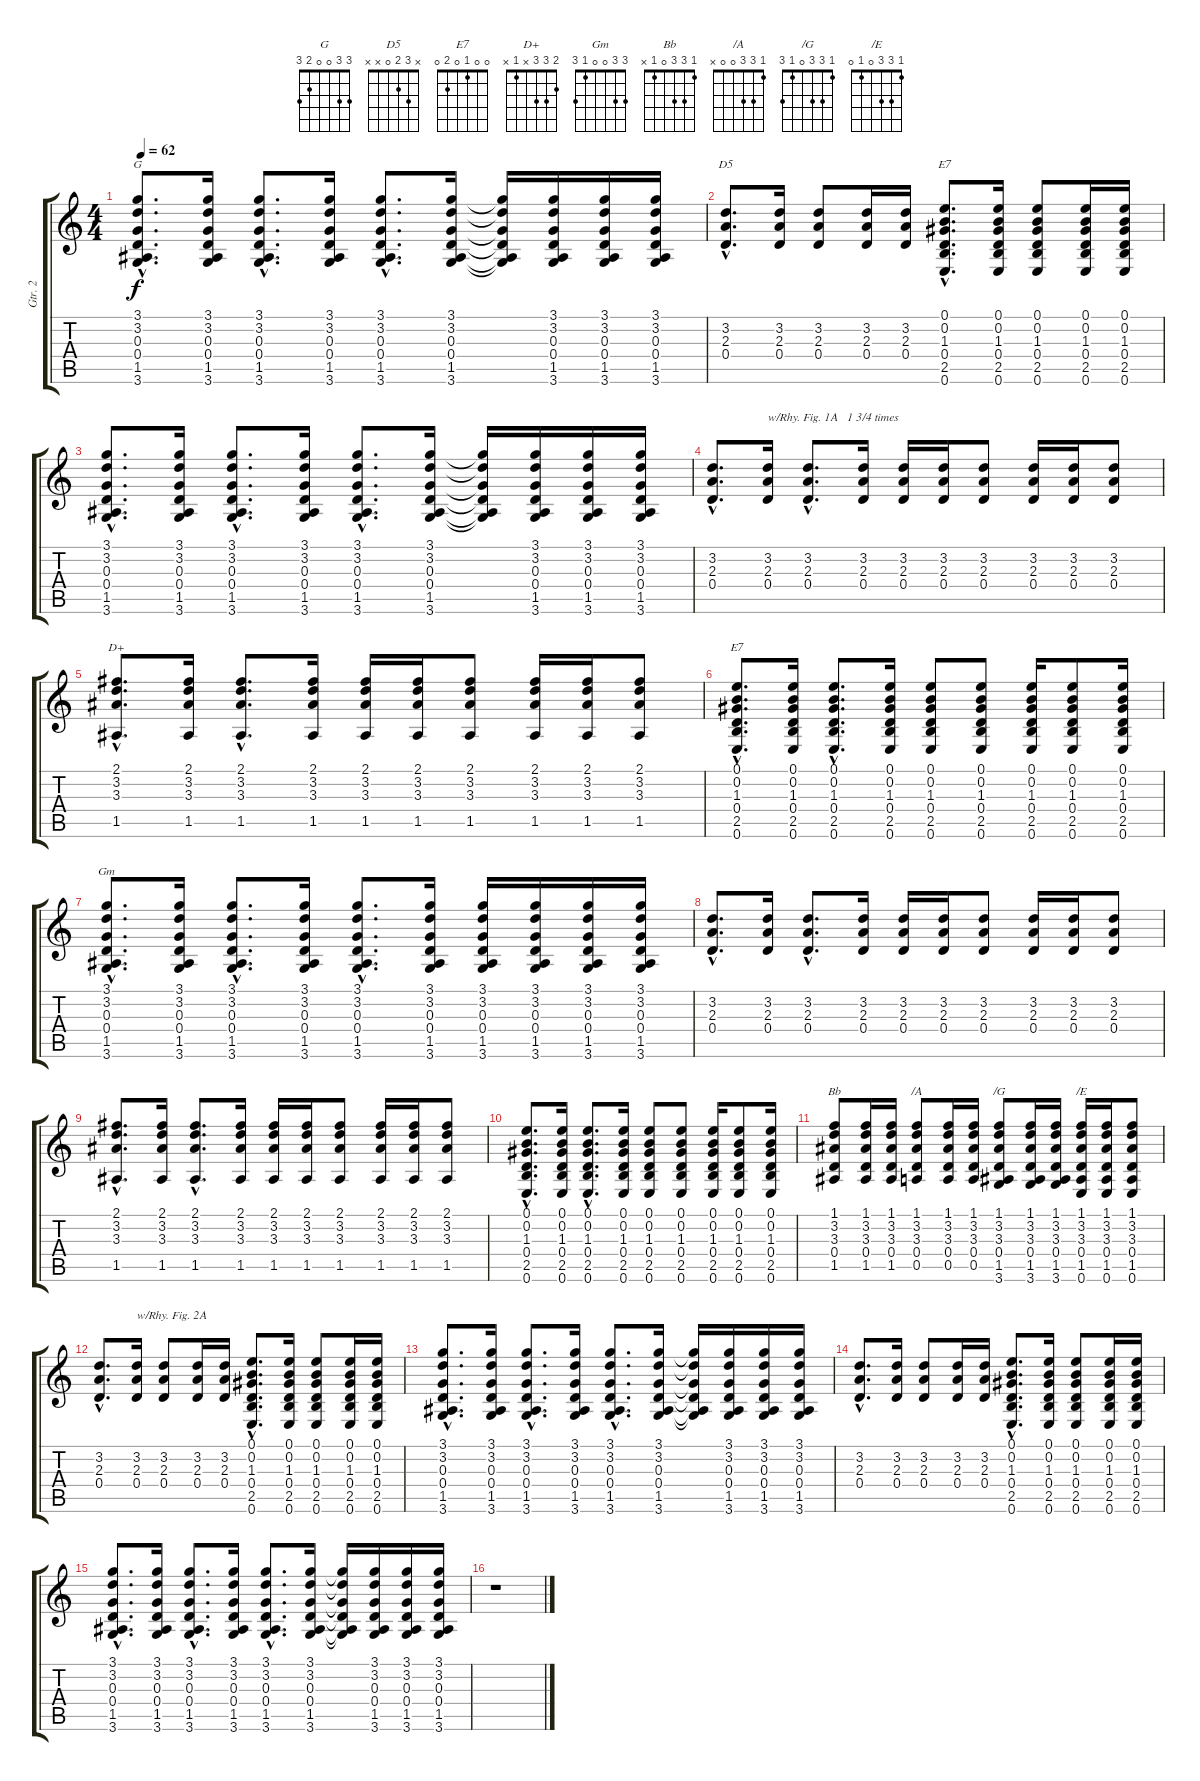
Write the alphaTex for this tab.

\track ("Gtr. 2" "Gtr. 2") {instrument acousticguitarsteel}
\staff {score tabs}
\tuning (E4 B3 G3 D3 A2 E2) {hide}
\chord ("G" 3 3 0 0 2 3)
\chord ("D5" x 3 2 0 x x)
\chord ("E7" x x x x x x) {firstfret 0}
\chord ("D+" 2 3 3 x 1 x)
\chord ("E7" 0 0 1 0 2 0)
\chord ("Gm" 3 3 0 0 1 3)
\chord ("Bb" 1 3 3 0 1 x)
\chord ("/A" 1 3 3 0 0 x)
\chord ("/G" 1 3 3 0 1 3)
\chord ("/E" 1 3 3 0 1 0)
\ts (4 4)
\tempo 62
\clef g2
\ks c
(3.1{hac} 3.2{hac} 0.3{hac} 0.4{hac} 1.5{hac} 3.6{hac}).8{d ch "G" dy f} (3.1 3.2 0.3 0.4 1.5 3.6).16 (3.1{hac} 3.2{hac} 0.3{hac} 0.4{hac} 1.5{hac} 3.6{hac}).8{d} (3.1 3.2 0.3 0.4 1.5 3.6).16 (3.1{hac} 3.2{hac} 0.3{hac} 0.4{hac} 1.5{hac} 3.6{hac}).8{d} (3.1 3.2 0.3 0.4 1.5 3.6).16 (3.1{t} 3.2{t} 0.3{t} 0.4{t} 1.5{t} 3.6{t}).16 (3.1 3.2 0.3 0.4 1.5 3.6).16 (3.1 3.2 0.3 0.4 1.5 3.6).16 (3.1 3.2 0.3 0.4 1.5 3.6).16 |
(3.2{hac} 2.3{hac} 0.4{hac}).8{d ch "D5"} (3.2 2.3 0.4).16 (3.2 2.3 0.4).8 (3.2 2.3 0.4).16 (3.2 2.3 0.4).16 (0.1{hac} 0.2{hac} 1.3{hac} 0.4{hac} 2.5{hac} 0.6{hac}).8{d ch "E7"} (0.1 0.2 1.3 0.4 2.5 0.6).16 (0.1 0.2 1.3 0.4 2.5 0.6).8 (0.1 0.2 1.3 0.4 2.5 0.6).16 (0.1 0.2 1.3 0.4 2.5 0.6).16 |
(3.1{hac} 3.2{hac} 0.3{hac} 0.4{hac} 1.5{hac} 3.6{hac}).8{d} (3.1 3.2 0.3 0.4 1.5 3.6).16 (3.1{hac} 3.2{hac} 0.3{hac} 0.4{hac} 1.5{hac} 3.6{hac}).8{d} (3.1 3.2 0.3 0.4 1.5 3.6).16 (3.1{hac} 3.2{hac} 0.3{hac} 0.4{hac} 1.5{hac} 3.6{hac}).8{d} (3.1 3.2 0.3 0.4 1.5 3.6).16 (3.1{t} 3.2{t} 0.3{t} 0.4{t} 1.5{t} 3.6{t}).16 (3.1 3.2 0.3 0.4 1.5 3.6).16 (3.1 3.2 0.3 0.4 1.5 3.6).16 (3.1 3.2 0.3 0.4 1.5 3.6).16 |
(3.2{hac} 2.3{hac} 0.4{hac}).8{d} (3.2 2.3 0.4).16{txt "w/Rhy. Fig. 1A   1 3/4 times"} (3.2{hac} 2.3{hac} 0.4{hac}).8{d} (3.2 2.3 0.4).16 (3.2 2.3 0.4).16 (3.2 2.3 0.4).16 (3.2 2.3 0.4).8 (3.2 2.3 0.4).16 (3.2 2.3 0.4).16 (3.2 2.3 0.4).8 |
(2.1{hac} 3.2{hac} 3.3{hac} 1.5{hac}).8{d ch "D+"} (2.1 3.2 3.3 1.5).16 (2.1{hac} 3.2{hac} 3.3{hac} 1.5{hac}).8{d} (2.1 3.2 3.3 1.5).16 (2.1 3.2 3.3 1.5).16 (2.1 3.2 3.3 1.5).16 (2.1 3.2 3.3 1.5).8 (2.1 3.2 3.3 1.5).16 (2.1 3.2 3.3 1.5).16 (2.1 3.2 3.3 1.5).8 |
(0.1{hac} 0.2{hac} 1.3{hac} 0.4{hac} 2.5{hac} 0.6{hac}).8{d ch "E7"} (0.1 0.2 1.3 0.4 2.5 0.6).16 (0.1{hac} 0.2{hac} 1.3{hac} 0.4{hac} 2.5{hac} 0.6{hac}).8{d} (0.1 0.2 1.3 0.4 2.5 0.6).16 (0.1 0.2 1.3 0.4 2.5 0.6).8 (0.1 0.2 1.3 0.4 2.5 0.6).8 (0.1 0.2 1.3 0.4 2.5 0.6).16 (0.1 0.2 1.3 0.4 2.5 0.6).8 (0.1 0.2 1.3 0.4 2.5 0.6).16 |
(3.1{hac} 3.2{hac} 0.3{hac} 0.4{hac} 1.5{hac} 3.6{hac}).8{d ch "Gm"} (3.1 3.2 0.3 0.4 1.5 3.6).16 (3.1{hac} 3.2{hac} 0.3{hac} 0.4{hac} 1.5{hac} 3.6{hac}).8{d} (3.1 3.2 0.3 0.4 1.5 3.6).16 (3.1{hac} 3.2{hac} 0.3{hac} 0.4{hac} 1.5{hac} 3.6{hac}).8{d} (3.1 3.2 0.3 0.4 1.5 3.6).16 (3.1 3.2 0.3 0.4 1.5 3.6).16 (3.1 3.2 0.3 0.4 1.5 3.6).16 (3.1 3.2 0.3 0.4 1.5 3.6).16 (3.1 3.2 0.3 0.4 1.5 3.6).16 |
(3.2{hac} 2.3{hac} 0.4{hac}).8{d} (3.2 2.3 0.4).16 (3.2{hac} 2.3{hac} 0.4{hac}).8{d} (3.2 2.3 0.4).16 (3.2 2.3 0.4).16 (3.2 2.3 0.4).16 (3.2 2.3 0.4).8 (3.2 2.3 0.4).16 (3.2 2.3 0.4).16 (3.2 2.3 0.4).8 |
(2.1{hac} 3.2{hac} 3.3{hac} 1.5{hac}).8{d} (2.1 3.2 3.3 1.5).16 (2.1{hac} 3.2{hac} 3.3{hac} 1.5{hac}).8{d} (2.1 3.2 3.3 1.5).16 (2.1 3.2 3.3 1.5).16 (2.1 3.2 3.3 1.5).16 (2.1 3.2 3.3 1.5).8 (2.1 3.2 3.3 1.5).16 (2.1 3.2 3.3 1.5).16 (2.1 3.2 3.3 1.5).8 |
(0.1{hac} 0.2{hac} 1.3{hac} 0.4{hac} 2.5{hac} 0.6{hac}).8{d} (0.1 0.2 1.3 0.4 2.5 0.6).16 (0.1{hac} 0.2{hac} 1.3{hac} 0.4{hac} 2.5{hac} 0.6{hac}).8{d} (0.1 0.2 1.3 0.4 2.5 0.6).16 (0.1 0.2 1.3 0.4 2.5 0.6).8 (0.1 0.2 1.3 0.4 2.5 0.6).8 (0.1 0.2 1.3 0.4 2.5 0.6).16 (0.1 0.2 1.3 0.4 2.5 0.6).8 (0.1 0.2 1.3 0.4 2.5 0.6).16 |
(1.1 3.2 3.3 0.4 1.5).8{ch "Bb"} (1.1 3.2 3.3 0.4 1.5).16 (1.1 3.2 3.3 0.4 1.5).16 (1.1 3.2 3.3 0.4 0.5).8{ch "/A"} (1.1 3.2 3.3 0.4 0.5).16 (1.1 3.2 3.3 0.4 0.5).16 (1.1 3.2 3.3 0.4 1.5 3.6).8{ch "/G"} (1.1 3.2 3.3 0.4 1.5 3.6).16 (1.1 3.2 3.3 0.4 1.5 3.6).16 (1.1 3.2 3.3 0.4 1.5 0.6).16{ch "/E"} (1.1 3.2 3.3 0.4 1.5 0.6).16 (1.1 3.2 3.3 0.4 1.5 0.6).8 |
(3.2{hac} 2.3{hac} 0.4{hac}).8{d} (3.2 2.3 0.4).16{txt "w/Rhy. Fig. 2A"} (3.2 2.3 0.4).8 (3.2 2.3 0.4).16 (3.2 2.3 0.4).16 (0.1{hac} 0.2{hac} 1.3{hac} 0.4{hac} 2.5{hac} 0.6{hac}).8{d} (0.1 0.2 1.3 0.4 2.5 0.6).16 (0.1 0.2 1.3 0.4 2.5 0.6).8 (0.1 0.2 1.3 0.4 2.5 0.6).16 (0.1 0.2 1.3 0.4 2.5 0.6).16 |
(3.1{hac} 3.2{hac} 0.3{hac} 0.4{hac} 1.5{hac} 3.6{hac}).8{d} (3.1 3.2 0.3 0.4 1.5 3.6).16 (3.1{hac} 3.2{hac} 0.3{hac} 0.4{hac} 1.5{hac} 3.6{hac}).8{d} (3.1 3.2 0.3 0.4 1.5 3.6).16 (3.1{hac} 3.2{hac} 0.3{hac} 0.4{hac} 1.5{hac} 3.6{hac}).8{d} (3.1 3.2 0.3 0.4 1.5 3.6).16 (3.1{t} 3.2{t} 0.3{t} 0.4{t} 1.5{t} 3.6{t}).16 (3.1 3.2 0.3 0.4 1.5 3.6).16 (3.1 3.2 0.3 0.4 1.5 3.6).16 (3.1 3.2 0.3 0.4 1.5 3.6).16 |
(3.2{hac} 2.3{hac} 0.4{hac}).8{d} (3.2 2.3 0.4).16 (3.2 2.3 0.4).8 (3.2 2.3 0.4).16 (3.2 2.3 0.4).16 (0.1{hac} 0.2{hac} 1.3{hac} 0.4{hac} 2.5{hac} 0.6{hac}).8{d} (0.1 0.2 1.3 0.4 2.5 0.6).16 (0.1 0.2 1.3 0.4 2.5 0.6).8 (0.1 0.2 1.3 0.4 2.5 0.6).16 (0.1 0.2 1.3 0.4 2.5 0.6).16 |
(3.1{hac} 3.2{hac} 0.3{hac} 0.4{hac} 1.5{hac} 3.6{hac}).8{d} (3.1 3.2 0.3 0.4 1.5 3.6).16 (3.1{hac} 3.2{hac} 0.3{hac} 0.4{hac} 1.5{hac} 3.6{hac}).8{d} (3.1 3.2 0.3 0.4 1.5 3.6).16 (3.1{hac} 3.2{hac} 0.3{hac} 0.4{hac} 1.5{hac} 3.6{hac}).8{d} (3.1 3.2 0.3 0.4 1.5 3.6).16 (3.1{t} 3.2{t} 0.3{t} 0.4{t} 1.5{t} 3.6{t}).16 (3.1 3.2 0.3 0.4 1.5 3.6).16 (3.1 3.2 0.3 0.4 1.5 3.6).16 (3.1 3.2 0.3 0.4 1.5 3.6).16 |
r.1
